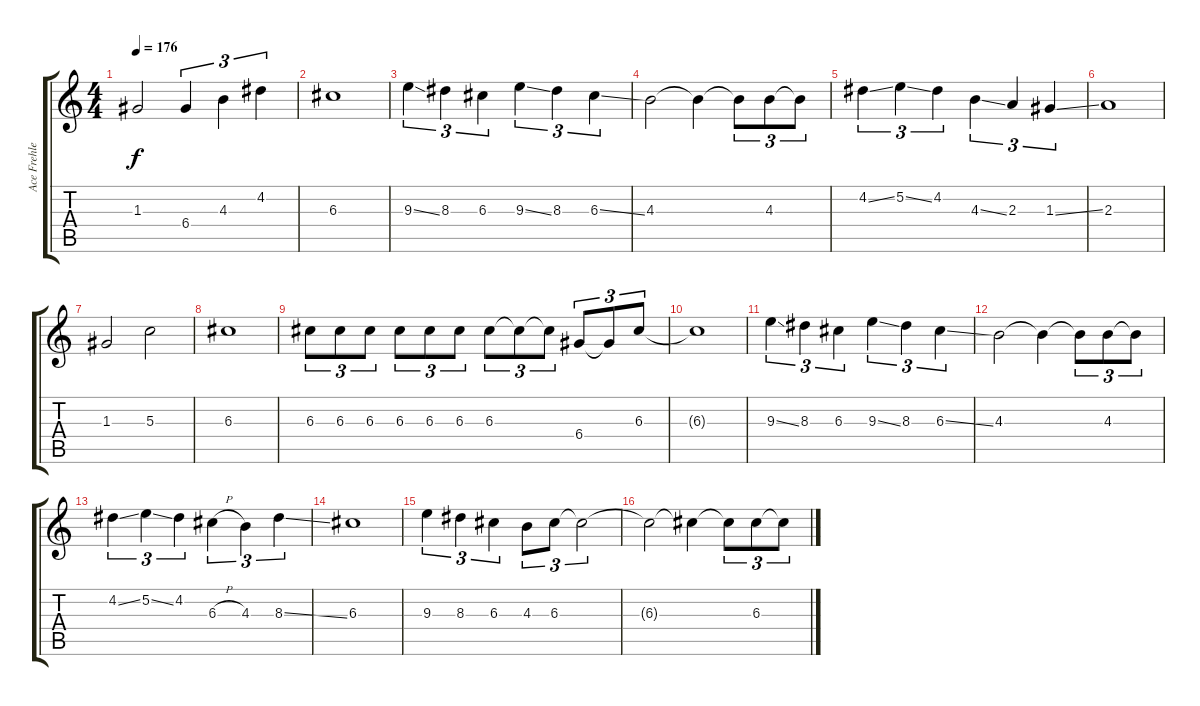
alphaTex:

\track ("Ace Frehley" "Ace Frehle") {instrument distortionguitar}
\staff {score tabs}
\tuning (E4 B3 G3 D3 A2 E2) {hide}
\ts (4 4)
\tempo 176
\clef g2
\ks c
1.3{t}.2{dy f} 6.4.4{tu (3 2)} 4.3.4{tu (3 2)} 4.2.4{tu (3 2)} |
6.3.1 |
9.3{ss}.4{tu (3 2)} 8.3.4{tu (3 2)} 6.3.4{tu (3 2)} 9.3{ss}.4{tu (3 2)} 8.3.4{tu (3 2)} 6.3{ss}.4{tu (3 2)} |
4.3.2 4.3{t}.4 4.3{t}.8{tu (3 2)} 4.3.8{tu (3 2)} 4.3{t}.8{tu (3 2)} |
4.2{ss}.4{tu (3 2)} 5.2{ss}.4{tu (3 2)} 4.2.4{tu (3 2)} 4.3{ss}.4{tu (3 2)} 2.3.4{tu (3 2)} 1.3{ss}.4{tu (3 2)} |
2.3.1 |
1.3.2 5.3.2 |
6.3.1 |
6.3.8{tu (3 2)} 6.3.8{tu (3 2)} 6.3.8{tu (3 2)} 6.3.8{tu (3 2)} 6.3.8{tu (3 2)} 6.3.8{tu (3 2)} 6.3.8{tu (3 2)} 6.3{t}.8{tu (3 2)} 6.3{t}.8{tu (3 2)} 6.4.8{tu (3 2)} 6.4{t}.8{tu (3 2)} 6.3.8{tu (3 2)} |
6.3{t}.1 |
9.3{ss}.4{tu (3 2)} 8.3.4{tu (3 2)} 6.3.4{tu (3 2)} 9.3{ss}.4{tu (3 2)} 8.3.4{tu (3 2)} 6.3{ss}.4{tu (3 2)} |
4.3.2 4.3{t}.4 4.3{t}.8{tu (3 2)} 4.3.8{tu (3 2)} 4.3{t}.8{tu (3 2)} |
4.2{ss}.4{tu (3 2)} 5.2{ss}.4{tu (3 2)} 4.2.4{tu (3 2)} 6.3{h}.4{tu (3 2)} 4.3.4{tu (3 2)} 8.3{ss}.4{tu (3 2)} |
6.3.1 |
9.3.4{tu (3 2)} 8.3.4{tu (3 2)} 6.3.4{tu (3 2)} 4.3.8{tu (3 2)} 6.3.8{tu (3 2)} 6.3{t}.2{tu (3 2)} |
6.3{t}.2 6.3{t}.4 6.3{t}.8{tu (3 2)} 6.3.8{tu (3 2)} 6.3{t}.8{tu (3 2)}
